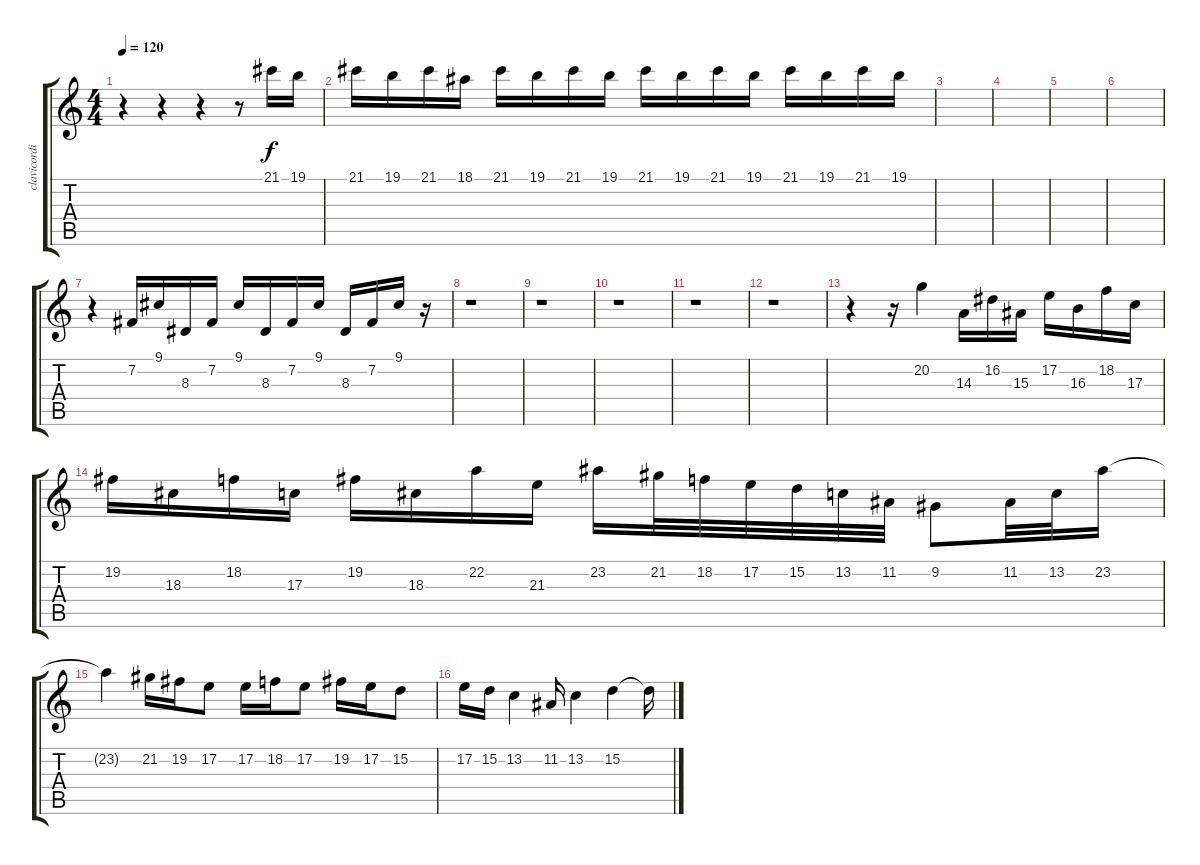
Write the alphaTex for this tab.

\track ("clavicordio" "clavicordi") {instrument harpsichord}
\staff {score tabs}
\tuning (E4 B3 G3 D3 A2 E2) {hide}
\ts (4 4)
\tempo 120
\clef g2
\ks c
r.4{dy f} r.4 r.4 r.8 21.1.16 19.1.16 |
21.1.16 19.1.16 21.1.16 18.1.16 21.1.16 19.1.16 21.1.16 19.1.16 21.1.16 19.1.16 21.1.16 19.1.16 21.1.16 19.1.16 21.1.16 19.1.16 |
|
|
|
|
r.4 7.2.16 9.1.16 8.3.16 7.2.16 9.1.16 8.3.16 7.2.16 9.1.16 8.3.16 7.2.16 9.1.16 r.16 |
r.1 |
r.1 |
r.1 |
r.1 |
r.1 |
r.4 r.16 20.2.4 14.3.16 16.2.16 15.3.16 17.2.16 16.3.16 18.2.16 17.3.16 |
19.2.16 18.3.16 18.2.16 17.3.16 19.2.16 18.3.16 22.2.16 21.3.16 23.2.16 21.2.32 18.2.32 17.2.32 15.2.32 13.2.32 11.2.32 9.2.8 11.2.32 13.2.32 23.2.16 |
23.2{t}.4 21.2.16 19.2.16 17.2.8 17.2.16 18.2.16 17.2.8 19.2.16 17.2.16 15.2.8 |
17.2.16 15.2.16 13.2.4 11.2.16 13.2.4 15.2.4 15.2{t}.16
